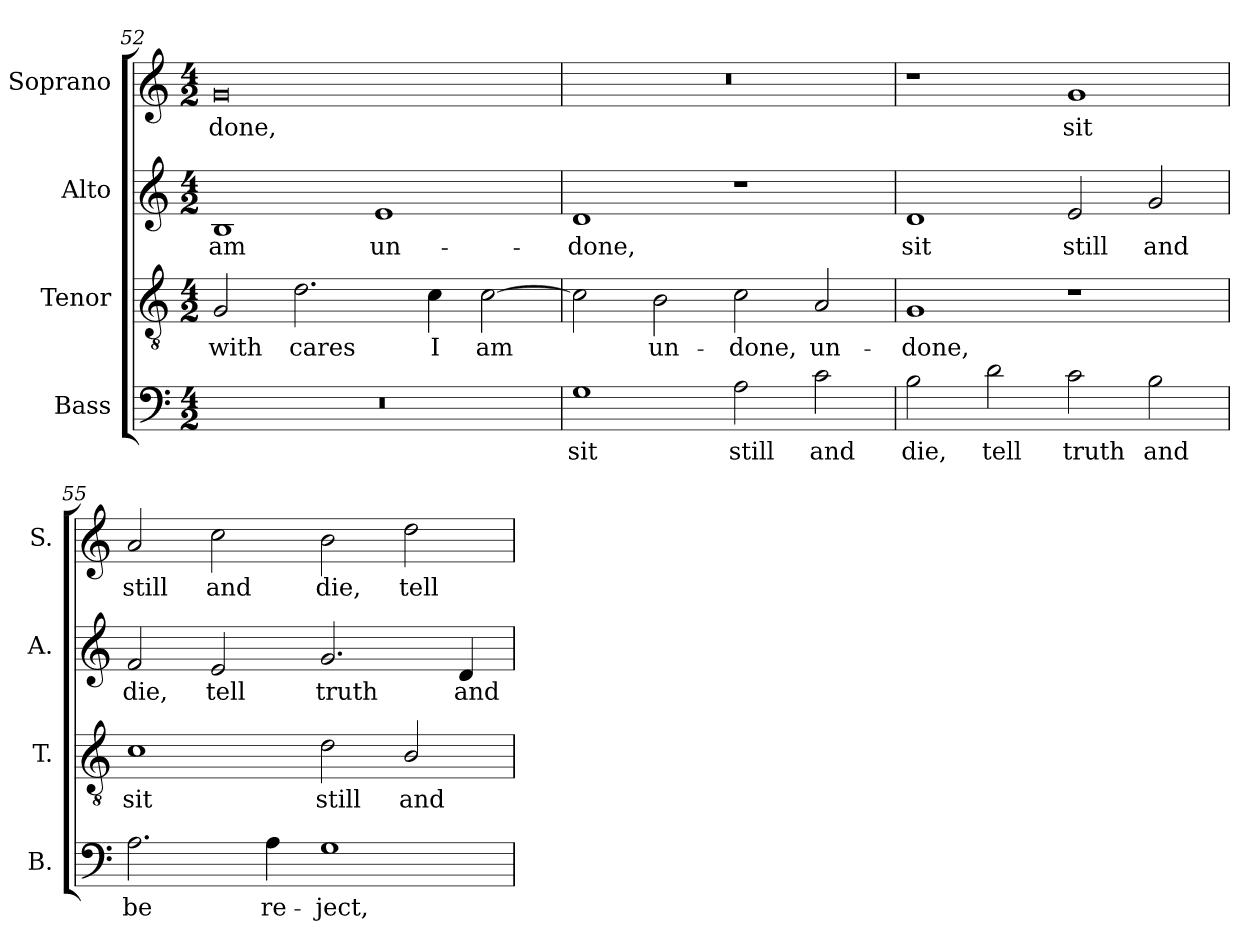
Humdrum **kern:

**kern	**text	**kern	**text	**kern	**text	**kern	**text
*part4	*part4	*part3	*part3	*part2	*part2	*part1	*part1
*staff4	*staff4	*staff3	*staff3	*staff2	*staff2	*staff1	*staff1
*I"Bass	*	*I"Tenor	*	*I"Alto	*	*I"Soprano	*
*I'B.	*	*I'T.	*	*I'A.	*	*I'S.	*
*clefF4	*	*clefGv2	*	*clefG2	*	*clefG2	*
*	*	*ITrd7c12	*	*	*	*	*
*k[]	*	*k[]	*	*k[]	*	*k[]	*
*C:	*	*C:	*	*C:	*	*C:	*
*M4/2	*	*M4/2	*	*M4/2	*	*M4/2	*
=52	=52	=52	=52	=52	=52	=52	=52
!LO:N:vis=1	!	!	!	!	!	!	!
!	!	!	!LO:LY:b:color=#000000	!	!	!	!
!	!	!	!	!	!LO:LY:b:color=#000000	!	!
!	!	!	!	!	!	!	!LO:LY:b:color=#000000
0r	.	2GGi/	with	1Bi	am	0gi	-done,
!	!	!	!LO:LY:b:color=#000000	!	!	!	!
.	.	2.Di\	cares	.	.	.	.
!	!	!	!	!	!LO:LY:b:color=#000000	!	!
.	.	.	.	1ei	un-	.	.
!	!	!	!LO:LY:b:color=#000000	!	!	!	!
.	.	4Ci\	I	.	.	.	.
!	!	!	!LO:LY:b:color=#000000	!	!	!	!
.	.	[2Ci\	am	.	.	.	.
=53	=53	=53	=53	=53	=53	=53	=53
!	!LO:LY:b:color=#000000	!	!	!	!	!	!
!	!	!	!	!	!LO:LY:b:color=#000000	!LO:N:vis=1	!
1Gi	sit	2Ci\]	.	1di	-done,	0r	.
!	!	!	!LO:LY:b:color=#000000	!	!	!	!
.	.	2BBi\	un-	.	.	.	.
!	!LO:LY:b:color=#000000	!	!	!	!	!	!
!	!	!	!LO:LY:b:color=#000000	!	!	!	!
2Ai\	still	2Ci\	-done,	1r	.	.	.
!	!LO:LY:b:color=#000000	!	!	!	!	!	!
!	!	!	!LO:LY:b:color=#000000	!	!	!	!
2ci\	and	2AAi/	un-	.	.	.	.
!!LO:LB:g=z
=54	=54	=54	=54	=54	=54	=54	=54
!	!LO:LY:b:color=#000000	!	!	!	!	!	!
!	!	!	!LO:LY:b:color=#000000	!	!	!	!
!	!	!	!	!	!LO:LY:b:color=#000000	!	!
2Bi\	die,	1GGi	-done,	1di	sit	1r	.
!	!LO:LY:b:color=#000000	!	!	!	!	!	!
2di\	tell	.	.	.	.	.	.
!	!LO:LY:b:color=#000000	!	!	!	!	!	!
!	!	!	!	!	!LO:LY:b:color=#000000	!	!
!	!	!	!	!	!	!	!LO:LY:b:color=#000000
2ci\	truth	1r	.	2ei/	still	1gi	sit
!	!LO:LY:b:color=#000000	!	!	!	!	!	!
!	!	!	!	!	!LO:LY:b:color=#000000	!	!
2Bi\	and	.	.	2gi/	and	.	.
=55	=55	=55	=55	=55	=55	=55	=55
!	!LO:LY:b:color=#000000	!	!	!	!	!	!
!	!	!	!LO:LY:b:color=#000000	!	!	!	!
!	!	!	!	!	!LO:LY:b:color=#000000	!	!
!	!	!	!	!	!	!	!LO:LY:b:color=#000000
2.Ai\	be	1Ci	sit	2fi/	die,	2ai/	still
!	!	!	!	!	!LO:LY:b:color=#000000	!	!
!	!	!	!	!	!	!	!LO:LY:b:color=#000000
.	.	.	.	2ei/	tell	2cci\	and
!	!LO:LY:b:color=#000000	!	!	!	!	!	!
4Ai\	re-	.	.	.	.	.	.
!	!LO:LY:b:color=#000000	!	!	!	!	!	!
!	!	!	!LO:LY:b:color=#000000	!	!	!	!
!	!	!	!	!	!LO:LY:b:color=#000000	!	!
!	!	!	!	!	!	!	!LO:LY:b:color=#000000
1Gi	-ject,	2Di\	still	2.gi/	truth	2bi\	die,
!	!	!	!LO:LY:b:color=#000000	!	!	!	!
!	!	!	!	!	!	!	!LO:LY:b:color=#000000
.	.	2BBi/	and	.	.	2ddi\	tell
!	!	!	!	!	!LO:LY:b:color=#000000	!	!
.	.	.	.	4di/	and	.	.
=	=	=	=	=	=	=	=
*-	*-	*-	*-	*-	*-	*-	*-
